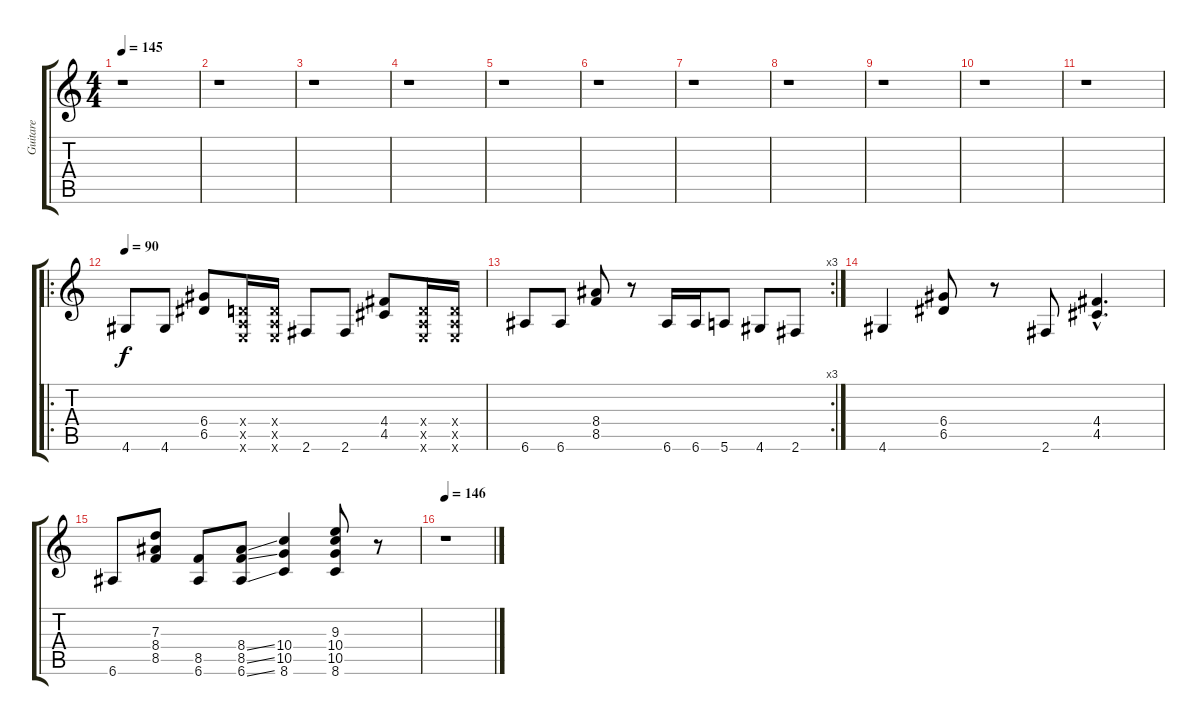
\track ("Guitare" "Guitare") {instrument electricguitarclean}
\staff {score tabs}
\tuning (E4 B3 G3 D3 A2 E2) {hide}
\ts (4 4)
\tempo 145
\clef g2
\ks c
r.1{dy f} |
r.1 |
r.1 |
r.1 |
r.1 |
r.1 |
r.1 |
r.1 |
r.1 |
r.1 |
r.1 |
\ro
\tempo 90
4.6.8 4.6.8 (6.4 6.5).8 (0.4{x} 0.5{x} 0.6{x}).16 (0.4{x} 0.5{x} 0.6{x}).16 2.6.8 2.6.8 (4.4 4.5).8 (0.4{x} 0.5{x} 0.6{x}).16 (0.4{x} 0.5{x} 0.6{x}).16 |
\rc 3
6.6.8 6.6.8 (8.4 8.5).8 r.8 6.6.16 6.6.16 5.6.8 4.6.8 2.6.8 |
4.6.4 (6.4 6.5).8 r.8 2.6.8 (4.4{hac} 4.5{hac}).4{d} |
6.6.8 (7.3 8.4 8.5).8 (8.5 6.6).8 (8.4{ss} 8.5{ss} 6.6{ss}).8 (10.4 10.5 8.6).4 (9.3 10.4 10.5 8.6).8 r.8 |
\tempo 146
r.1
